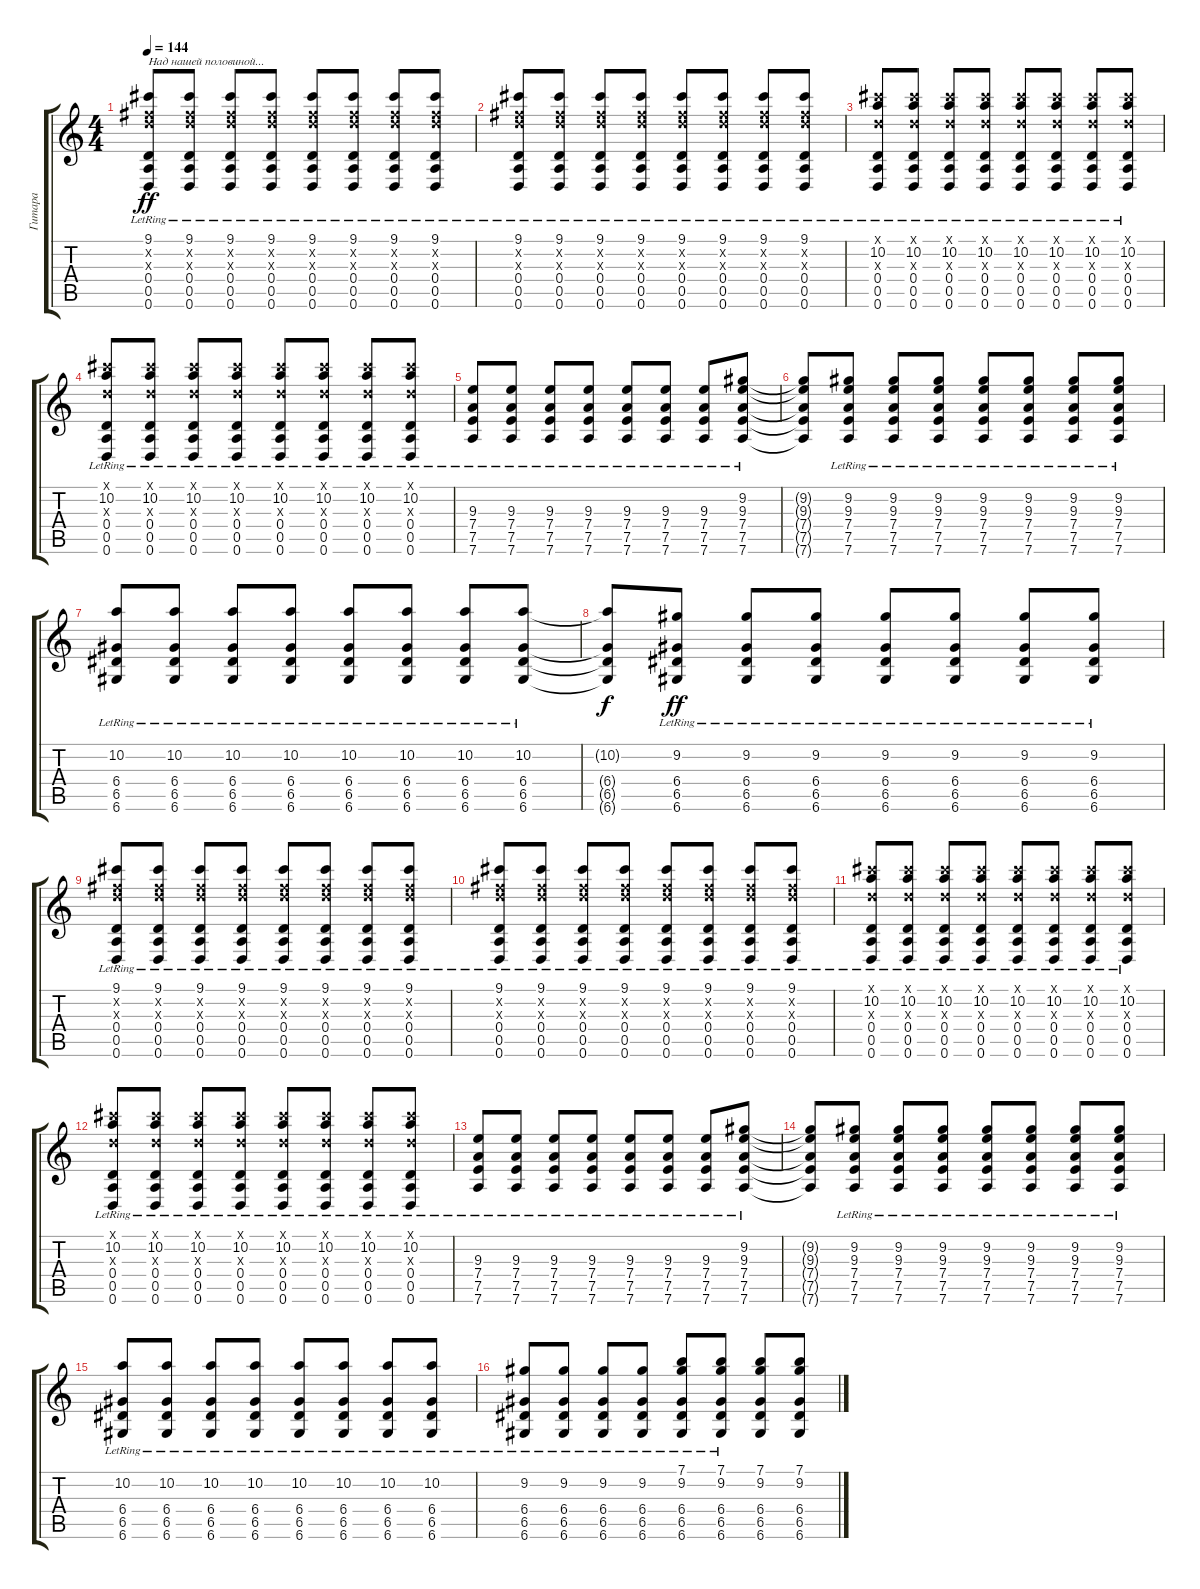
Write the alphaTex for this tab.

\track ("Гитара" "Гитара") {instrument distortionguitar}
\staff {score tabs}
\tuning (E4 B3 G3 D3 A2 D2) {hide}
\ts (4 4)
\tempo 144
\clef g2
\ks c
(9.1 7.2{x} 7.3{x} 0.4{lr} 0.5{lr} 0.6{lr}).8{txt "Над нашей половиной..." dy ff instrument distortionguitar} (9.1 7.2{x} 7.3{x} 0.4{lr} 0.5{lr} 0.6{lr}).8 (9.1 7.2{x} 7.3{x} 0.4{lr} 0.5{lr} 0.6{lr}).8 (9.1 7.2{x} 7.3{x} 0.4{lr} 0.5{lr} 0.6{lr}).8 (9.1 7.2{x} 7.3{x} 0.4{lr} 0.5{lr} 0.6{lr}).8 (9.1 7.2{x} 7.3{x} 0.4{lr} 0.5{lr} 0.6{lr}).8 (9.1 7.2{x} 7.3{x} 0.4{lr} 0.5{lr} 0.6{lr}).8 (9.1 7.2{x} 7.3{x} 0.4{lr} 0.5{lr} 0.6{lr}).8 |
(9.1 7.2{x} 7.3{x} 0.4{lr} 0.5{lr} 0.6{lr}).8 (9.1 7.2{x} 7.3{x} 0.4{lr} 0.5{lr} 0.6{lr}).8 (9.1 7.2{x} 7.3{x} 0.4{lr} 0.5{lr} 0.6{lr}).8 (9.1 7.2{x} 7.3{x} 0.4{lr} 0.5{lr} 0.6{lr}).8 (9.1 7.2{x} 7.3{x} 0.4{lr} 0.5{lr} 0.6{lr}).8 (9.1 7.2{x} 7.3{x} 0.4{lr} 0.5{lr} 0.6{lr}).8 (9.1 7.2{x} 7.3{x} 0.4{lr} 0.5{lr} 0.6{lr}).8 (9.1 7.2{x} 7.3{x} 0.4{lr} 0.5{lr} 0.6{lr}).8 |
(9.1{x} 10.2 7.3{x} 0.4 0.5{lr} 0.6{lr}).8 (9.1{x} 10.2 7.3{x} 0.4 0.5{lr} 0.6{lr}).8 (9.1{x} 10.2 7.3{x} 0.4 0.5{lr} 0.6{lr}).8 (9.1{x} 10.2 7.3{x} 0.4 0.5{lr} 0.6{lr}).8 (9.1{x} 10.2 7.3{x} 0.4 0.5{lr} 0.6{lr}).8 (9.1{x} 10.2 7.3{x} 0.4 0.5{lr} 0.6{lr}).8 (9.1{x} 10.2 7.3{x} 0.4 0.5{lr} 0.6{lr}).8 (9.1{x} 10.2 7.3{x} 0.4 0.5{lr} 0.6{lr}).8 |
(9.1{x} 10.2 7.3{x} 0.4 0.5{lr} 0.6{lr}).8 (9.1{x} 10.2 7.3{x} 0.4 0.5{lr} 0.6{lr}).8 (9.1{x} 10.2 7.3{x} 0.4 0.5{lr} 0.6{lr}).8 (9.1{x} 10.2 7.3{x} 0.4 0.5{lr} 0.6{lr}).8 (9.1{x} 10.2 7.3{x} 0.4 0.5{lr} 0.6{lr}).8 (9.1{x} 10.2 7.3{x} 0.4 0.5{lr} 0.6{lr}).8 (9.1{x} 10.2 7.3{x} 0.4 0.5{lr} 0.6{lr}).8 (9.1{x} 10.2 7.3{x} 0.4 0.5{lr} 0.6{lr}).8 |
(9.3{lr} 7.4{lr} 7.5{lr} 7.6{lr}).8 (9.3{lr} 7.4{lr} 7.5{lr} 7.6{lr}).8 (9.3{lr} 7.4{lr} 7.5{lr} 7.6{lr}).8 (9.3{lr} 7.4{lr} 7.5{lr} 7.6{lr}).8 (9.3{lr} 7.4{lr} 7.5{lr} 7.6{lr}).8 (9.3{lr} 7.4{lr} 7.5{lr} 7.6{lr}).8 (9.3{lr} 7.4{lr} 7.5{lr} 7.6{lr}).8 (9.2{lr} 9.3{lr} 7.4{lr} 7.5{lr} 7.6{lr}).8 |
(9.2{t} 9.3{t} 7.4{t} 7.5{t} 7.6{t}).8 (9.2{lr} 9.3{lr} 7.4{lr} 7.5{lr} 7.6{lr}).8 (9.2{lr} 9.3{lr} 7.4{lr} 7.5{lr} 7.6{lr}).8 (9.2{lr} 9.3{lr} 7.4{lr} 7.5{lr} 7.6{lr}).8 (9.2{lr} 9.3{lr} 7.4{lr} 7.5{lr} 7.6{lr}).8 (9.2{lr} 9.3{lr} 7.4{lr} 7.5{lr} 7.6{lr}).8 (9.2{lr} 9.3{lr} 7.4{lr} 7.5{lr} 7.6{lr}).8 (9.2{lr} 9.3{lr} 7.4{lr} 7.5{lr} 7.6{lr}).8 |
(10.2{lr} 6.4{lr} 6.5{lr} 6.6{lr}).8 (10.2{lr} 6.4{lr} 6.5{lr} 6.6{lr}).8 (10.2{lr} 6.4{lr} 6.5{lr} 6.6{lr}).8 (10.2{lr} 6.4{lr} 6.5{lr} 6.6{lr}).8 (10.2{lr} 6.4{lr} 6.5{lr} 6.6{lr}).8 (10.2{lr} 6.4{lr} 6.5{lr} 6.6{lr}).8 (10.2{lr} 6.4{lr} 6.5{lr} 6.6{lr}).8 (10.2{lr} 6.4{lr} 6.5{lr} 6.6{lr}).8 |
(10.2{t} 6.4{t} 6.5{t} 6.6{t}).8{dy f} (9.2{lr} 6.4{lr} 6.5{lr} 6.6{lr}).8{dy ff} (9.2{lr} 6.4{lr} 6.5{lr} 6.6{lr}).8 (9.2{lr} 6.4{lr} 6.5{lr} 6.6{lr}).8 (9.2{lr} 6.4{lr} 6.5{lr} 6.6{lr}).8 (9.2{lr} 6.4{lr} 6.5{lr} 6.6{lr}).8 (9.2{lr} 6.4{lr} 6.5{lr} 6.6{lr}).8 (9.2{lr} 6.4{lr} 6.5{lr} 6.6{lr}).8 |
(9.1 7.2{x} 7.3{x} 0.4{lr} 0.5{lr} 0.6{lr}).8 (9.1 7.2{x} 7.3{x} 0.4{lr} 0.5{lr} 0.6{lr}).8 (9.1 7.2{x} 7.3{x} 0.4{lr} 0.5{lr} 0.6{lr}).8 (9.1 7.2{x} 7.3{x} 0.4{lr} 0.5{lr} 0.6{lr}).8 (9.1 7.2{x} 7.3{x} 0.4{lr} 0.5{lr} 0.6{lr}).8 (9.1 7.2{x} 7.3{x} 0.4{lr} 0.5{lr} 0.6{lr}).8 (9.1 7.2{x} 7.3{x} 0.4{lr} 0.5{lr} 0.6{lr}).8 (9.1 7.2{x} 7.3{x} 0.4{lr} 0.5{lr} 0.6{lr}).8 |
(9.1 7.2{x} 7.3{x} 0.4{lr} 0.5{lr} 0.6{lr}).8 (9.1 7.2{x} 7.3{x} 0.4{lr} 0.5{lr} 0.6{lr}).8 (9.1 7.2{x} 7.3{x} 0.4{lr} 0.5{lr} 0.6{lr}).8 (9.1 7.2{x} 7.3{x} 0.4{lr} 0.5{lr} 0.6{lr}).8 (9.1 7.2{x} 7.3{x} 0.4{lr} 0.5{lr} 0.6{lr}).8 (9.1 7.2{x} 7.3{x} 0.4{lr} 0.5{lr} 0.6{lr}).8 (9.1 7.2{x} 7.3{x} 0.4{lr} 0.5{lr} 0.6{lr}).8 (9.1 7.2{x} 7.3{x} 0.4{lr} 0.5{lr} 0.6{lr}).8 |
(9.1{x} 10.2 7.3{x} 0.4 0.5{lr} 0.6{lr}).8 (9.1{x} 10.2 7.3{x} 0.4 0.5{lr} 0.6{lr}).8 (9.1{x} 10.2 7.3{x} 0.4 0.5{lr} 0.6{lr}).8 (9.1{x} 10.2 7.3{x} 0.4 0.5{lr} 0.6{lr}).8 (9.1{x} 10.2 7.3{x} 0.4 0.5{lr} 0.6{lr}).8 (9.1{x} 10.2 7.3{x} 0.4 0.5{lr} 0.6{lr}).8 (9.1{x} 10.2 7.3{x} 0.4 0.5{lr} 0.6{lr}).8 (9.1{x} 10.2 7.3{x} 0.4 0.5{lr} 0.6{lr}).8 |
(9.1{x} 10.2 7.3{x} 0.4 0.5{lr} 0.6{lr}).8 (9.1{x} 10.2 7.3{x} 0.4 0.5{lr} 0.6{lr}).8 (9.1{x} 10.2 7.3{x} 0.4 0.5{lr} 0.6{lr}).8 (9.1{x} 10.2 7.3{x} 0.4 0.5{lr} 0.6{lr}).8 (9.1{x} 10.2 7.3{x} 0.4 0.5{lr} 0.6{lr}).8 (9.1{x} 10.2 7.3{x} 0.4 0.5{lr} 0.6{lr}).8 (9.1{x} 10.2 7.3{x} 0.4 0.5{lr} 0.6{lr}).8 (9.1{x} 10.2 7.3{x} 0.4 0.5{lr} 0.6{lr}).8 |
(9.3{lr} 7.4{lr} 7.5{lr} 7.6{lr}).8 (9.3{lr} 7.4{lr} 7.5{lr} 7.6{lr}).8 (9.3{lr} 7.4{lr} 7.5{lr} 7.6{lr}).8 (9.3{lr} 7.4{lr} 7.5{lr} 7.6{lr}).8 (9.3{lr} 7.4{lr} 7.5{lr} 7.6{lr}).8 (9.3{lr} 7.4{lr} 7.5{lr} 7.6{lr}).8 (9.3{lr} 7.4{lr} 7.5{lr} 7.6{lr}).8 (9.2{lr} 9.3{lr} 7.4{lr} 7.5{lr} 7.6{lr}).8 |
(9.2{t} 9.3{t} 7.4{t} 7.5{t} 7.6{t}).8 (9.2{lr} 9.3{lr} 7.4{lr} 7.5{lr} 7.6{lr}).8 (9.2{lr} 9.3{lr} 7.4{lr} 7.5{lr} 7.6{lr}).8 (9.2{lr} 9.3{lr} 7.4{lr} 7.5{lr} 7.6{lr}).8 (9.2{lr} 9.3{lr} 7.4{lr} 7.5{lr} 7.6{lr}).8 (9.2{lr} 9.3{lr} 7.4{lr} 7.5{lr} 7.6{lr}).8 (9.2{lr} 9.3{lr} 7.4{lr} 7.5{lr} 7.6{lr}).8 (9.2{lr} 9.3{lr} 7.4{lr} 7.5{lr} 7.6{lr}).8 |
(10.2{lr} 6.4{lr} 6.5{lr} 6.6{lr}).8 (10.2{lr} 6.4{lr} 6.5{lr} 6.6{lr}).8 (10.2{lr} 6.4{lr} 6.5{lr} 6.6{lr}).8 (10.2{lr} 6.4{lr} 6.5{lr} 6.6{lr}).8 (10.2{lr} 6.4{lr} 6.5{lr} 6.6{lr}).8 (10.2{lr} 6.4{lr} 6.5{lr} 6.6{lr}).8 (10.2{lr} 6.4{lr} 6.5{lr} 6.6{lr}).8 (10.2{lr} 6.4{lr} 6.5{lr} 6.6{lr}).8 |
(9.2{lr} 6.4{lr} 6.5{lr} 6.6{lr}).8 (9.2{lr} 6.4{lr} 6.5{lr} 6.6{lr}).8 (9.2{lr} 6.4{lr} 6.5{lr} 6.6{lr}).8 (9.2{lr} 6.4{lr} 6.5{lr} 6.6{lr}).8 (7.1{lr} 9.2{lr} 6.4{lr} 6.5{lr} 6.6{lr}).8 (7.1{lr} 9.2{lr} 6.4{lr} 6.5{lr} 6.6{lr}).8 (7.1 9.2 6.4 6.5 6.6).8 (7.1 9.2 6.4 6.5 6.6).8
